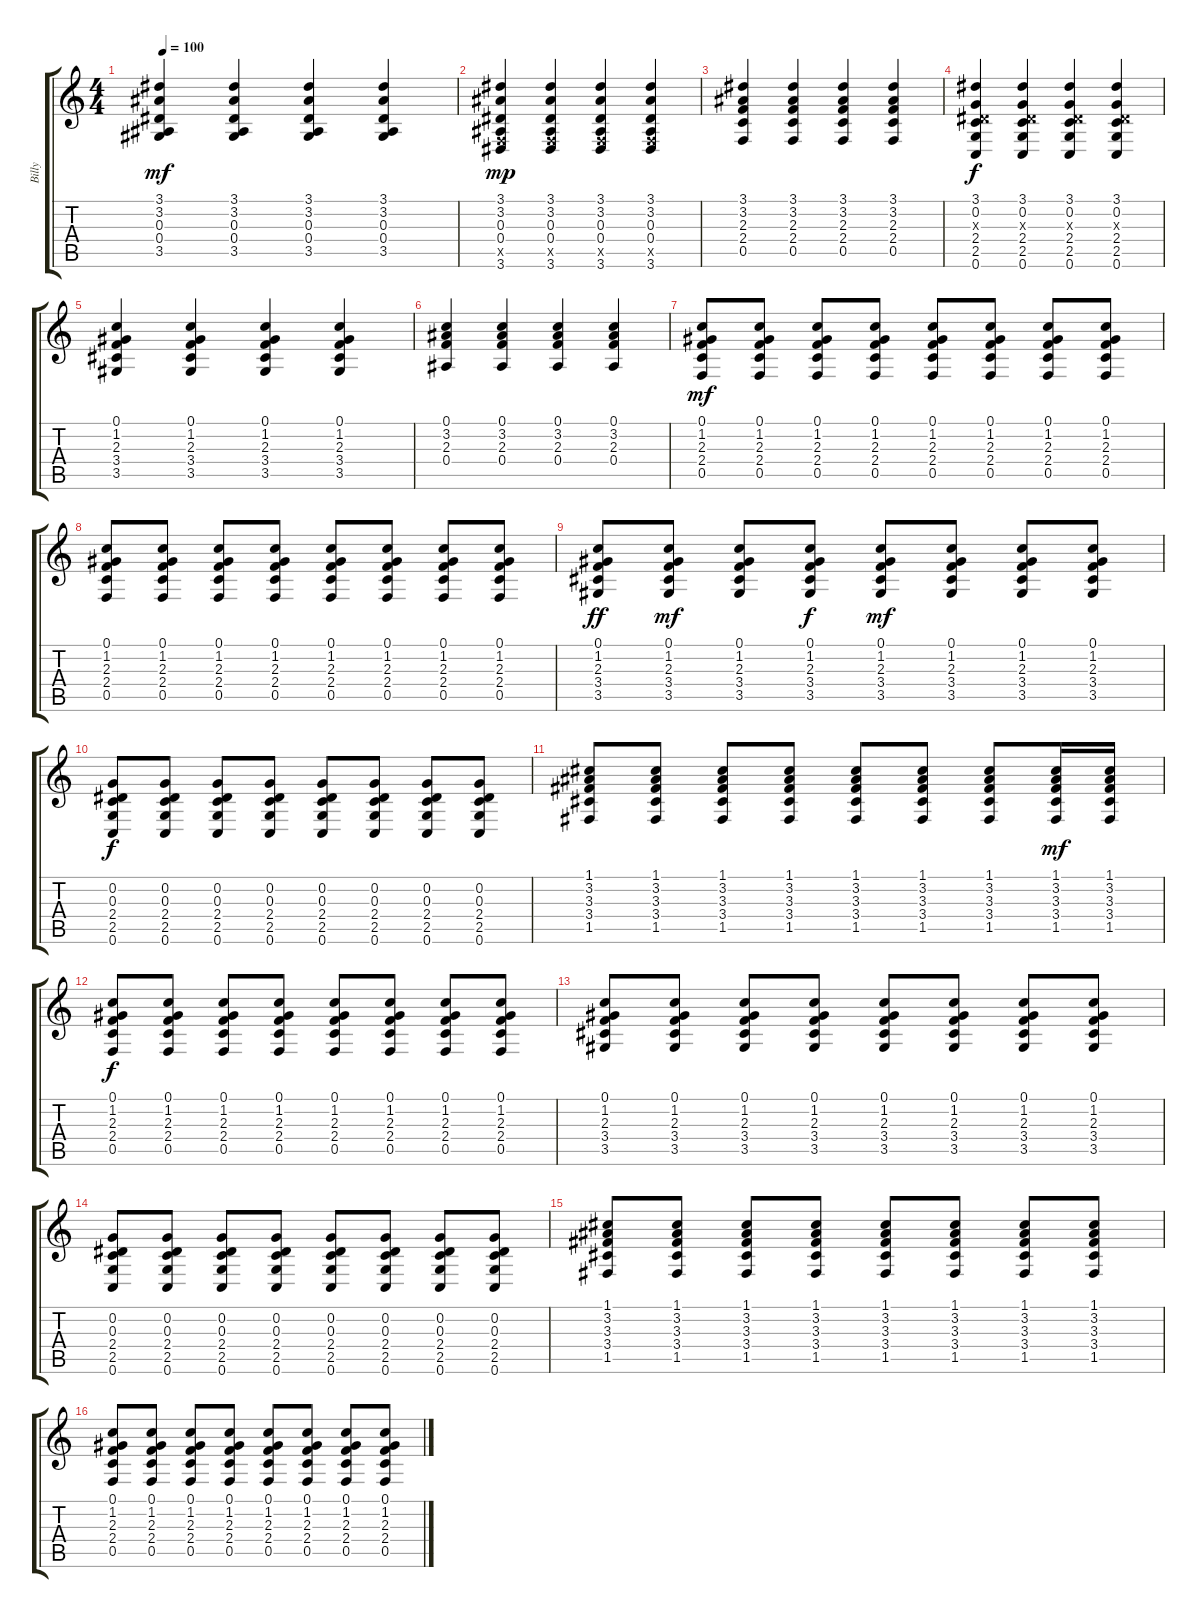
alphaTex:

\track ("Billy" "Billy") {instrument distortionguitar}
\staff {score tabs}
\tuning (C4 G3 Eb3 Bb2 F2 C2) {hide}
\ts (4 4)
\tempo 100
\clef g2
\ks c
(3.1 3.2 0.3 0.4 3.5).4{dy mf} (3.1 3.2 0.3 0.4 3.5).4 (3.1 3.2 0.3 0.4 3.5).4 (3.1 3.2 0.3 0.4 3.5).4 |
(3.1 3.2 0.3 0.4 0.5{x} 3.6).4{dy mp} (3.1 3.2 0.3 0.4 0.5{x} 3.6).4 (3.1 3.2 0.3 0.4 0.5{x} 3.6).4 (3.1 3.2 0.3 0.4 0.5{x} 3.6).4 |
(3.1 3.2 2.3 2.4 0.5).4 (3.1 3.2 2.3 2.4 0.5).4 (3.1 3.2 2.3 2.4 0.5).4 (3.1 3.2 2.3 2.4 0.5).4 |
(3.1 0.2 0.3{x} 2.4 2.5 0.6).4{dy f} (3.1 0.2 0.3{x} 2.4 2.5 0.6).4 (3.1 0.2 0.3{x} 2.4 2.5 0.6).4 (3.1 0.2 0.3{x} 2.4 2.5 0.6).4 |
(0.1 1.2 2.3 3.4 3.5).4 (0.1 1.2 2.3 3.4 3.5).4 (0.1 1.2 2.3 3.4 3.5).4 (0.1 1.2 2.3 3.4 3.5).4 |
(0.1 3.2 2.3 0.4).4 (0.1 3.2 2.3 0.4).4 (0.1 3.2 2.3 0.4).4 (0.1 3.2 2.3 0.4).4 |
(0.1 1.2 2.3 2.4 0.5).8{dy mf} (0.1 1.2 2.3 2.4 0.5).8 (0.1 1.2 2.3 2.4 0.5).8 (0.1 1.2 2.3 2.4 0.5).8 (0.1 1.2 2.3 2.4 0.5).8 (0.1 1.2 2.3 2.4 0.5).8 (0.1 1.2 2.3 2.4 0.5).8 (0.1 1.2 2.3 2.4 0.5).8 |
(0.1 1.2 2.3 2.4 0.5).8 (0.1 1.2 2.3 2.4 0.5).8 (0.1 1.2 2.3 2.4 0.5).8 (0.1 1.2 2.3 2.4 0.5).8 (0.1 1.2 2.3 2.4 0.5).8 (0.1 1.2 2.3 2.4 0.5).8 (0.1 1.2 2.3 2.4 0.5).8 (0.1 1.2 2.3 2.4 0.5).8 |
(0.1 1.2 2.3 3.4 3.5).8{dy ff} (0.1 1.2 2.3 3.4 3.5).8{dy mf} (0.1 1.2 2.3 3.4 3.5).8 (0.1 1.2 2.3 3.4 3.5).8{dy f} (0.1 1.2 2.3 3.4 3.5).8{dy mf} (0.1 1.2 2.3 3.4 3.5).8 (0.1 1.2 2.3 3.4 3.5).8 (0.1 1.2 2.3 3.4 3.5).8 |
(0.2 0.3 2.4 2.5 0.6).8{dy f} (0.2 0.3 2.4 2.5 0.6).8 (0.2 0.3 2.4 2.5 0.6).8 (0.2 0.3 2.4 2.5 0.6).8 (0.2 0.3 2.4 2.5 0.6).8 (0.2 0.3 2.4 2.5 0.6).8 (0.2 0.3 2.4 2.5 0.6).8 (0.2 0.3 2.4 2.5 0.6).8 |
(1.1 3.2 3.3 3.4 1.5).8 (1.1 3.2 3.3 3.4 1.5).8 (1.1 3.2 3.3 3.4 1.5).8 (1.1 3.2 3.3 3.4 1.5).8 (1.1 3.2 3.3 3.4 1.5).8 (1.1 3.2 3.3 3.4 1.5).8 (1.1 3.2 3.3 3.4 1.5).8 (1.1 3.2 3.3 3.4 1.5).16{dy mf} (1.1 3.2 3.3 3.4 1.5).16 |
(0.1 1.2 2.3 2.4 0.5).8{dy f} (0.1 1.2 2.3 2.4 0.5).8 (0.1 1.2 2.3 2.4 0.5).8 (0.1 1.2 2.3 2.4 0.5).8 (0.1 1.2 2.3 2.4 0.5).8 (0.1 1.2 2.3 2.4 0.5).8 (0.1 1.2 2.3 2.4 0.5).8 (0.1 1.2 2.3 2.4 0.5).8 |
(0.1 1.2 2.3 3.4 3.5).8 (0.1 1.2 2.3 3.4 3.5).8 (0.1 1.2 2.3 3.4 3.5).8 (0.1 1.2 2.3 3.4 3.5).8 (0.1 1.2 2.3 3.4 3.5).8 (0.1 1.2 2.3 3.4 3.5).8 (0.1 1.2 2.3 3.4 3.5).8 (0.1 1.2 2.3 3.4 3.5).8 |
(0.2 0.3 2.4 2.5 0.6).8 (0.2 0.3 2.4 2.5 0.6).8 (0.2 0.3 2.4 2.5 0.6).8 (0.2 0.3 2.4 2.5 0.6).8 (0.2 0.3 2.4 2.5 0.6).8 (0.2 0.3 2.4 2.5 0.6).8 (0.2 0.3 2.4 2.5 0.6).8 (0.2 0.3 2.4 2.5 0.6).8 |
(1.1 3.2 3.3 3.4 1.5).8 (1.1 3.2 3.3 3.4 1.5).8 (1.1 3.2 3.3 3.4 1.5).8 (1.1 3.2 3.3 3.4 1.5).8 (1.1 3.2 3.3 3.4 1.5).8 (1.1 3.2 3.3 3.4 1.5).8 (1.1 3.2 3.3 3.4 1.5).8 (1.1 3.2 3.3 3.4 1.5).8 |
(0.1 1.2 2.3 2.4 0.5).8 (0.1 1.2 2.3 2.4 0.5).8 (0.1 1.2 2.3 2.4 0.5).8 (0.1 1.2 2.3 2.4 0.5).8 (0.1 1.2 2.3 2.4 0.5).8 (0.1 1.2 2.3 2.4 0.5).8 (0.1 1.2 2.3 2.4 0.5).8 (0.1 1.2 2.3 2.4 0.5).8
